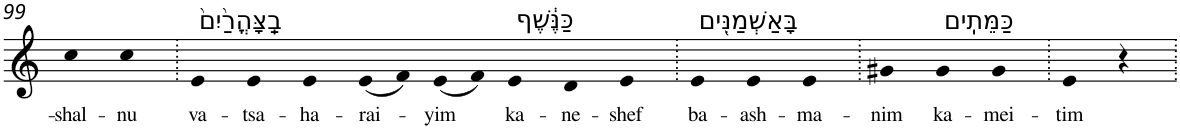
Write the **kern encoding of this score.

**kern	**text
*part1	*part1
*staff1	*staff1
*I"Piano	*
*I'Pno	*
!!LO:PB:g=z
*clefG2	*
*k[]	*
=99	=99
!	!LO:LY:b
4cc	-shal-
!	!LO:LY:b
4cc	-nu
=100.	=100.
!LO:TX:a:t=בַֽצָּהֳרַ֙יִם֙	!
!	!LO:LY:b
4e	va-
!	!LO:LY:b
4e	-tsa-
!	!LO:LY:b
4e	-ha-
!	!LO:LY:b
(8e	-rai-
8f)	.
!	!LO:LY:b
(8e	-yim
8f)	.
!LO:TX:a:t=כַּנֶּ֔שֶׁף	!
!	!LO:LY:b
4e	ka-
!	!LO:LY:b
4d	-ne-
!	!LO:LY:b
4e	-shef
=101.	=101.
!LO:TX:a:t=בָּאַשְׁמַנִּ֖ים	!
!	!LO:LY:b
4e	ba-
!	!LO:LY:b
4e	-ash-
!	!LO:LY:b
4e	-ma-
=102.	=102.
!	!LO:LY:b
4g#X	-nim
!LO:TX:a:t=כַּמֵּתִֽים	!
!	!LO:LY:b
4g#	ka-
!	!LO:LY:b
4g#	-mei-
=103.	=103.
!	!LO:LY:b
4e	-tim
4r	.
=.	=.
*-	*-
